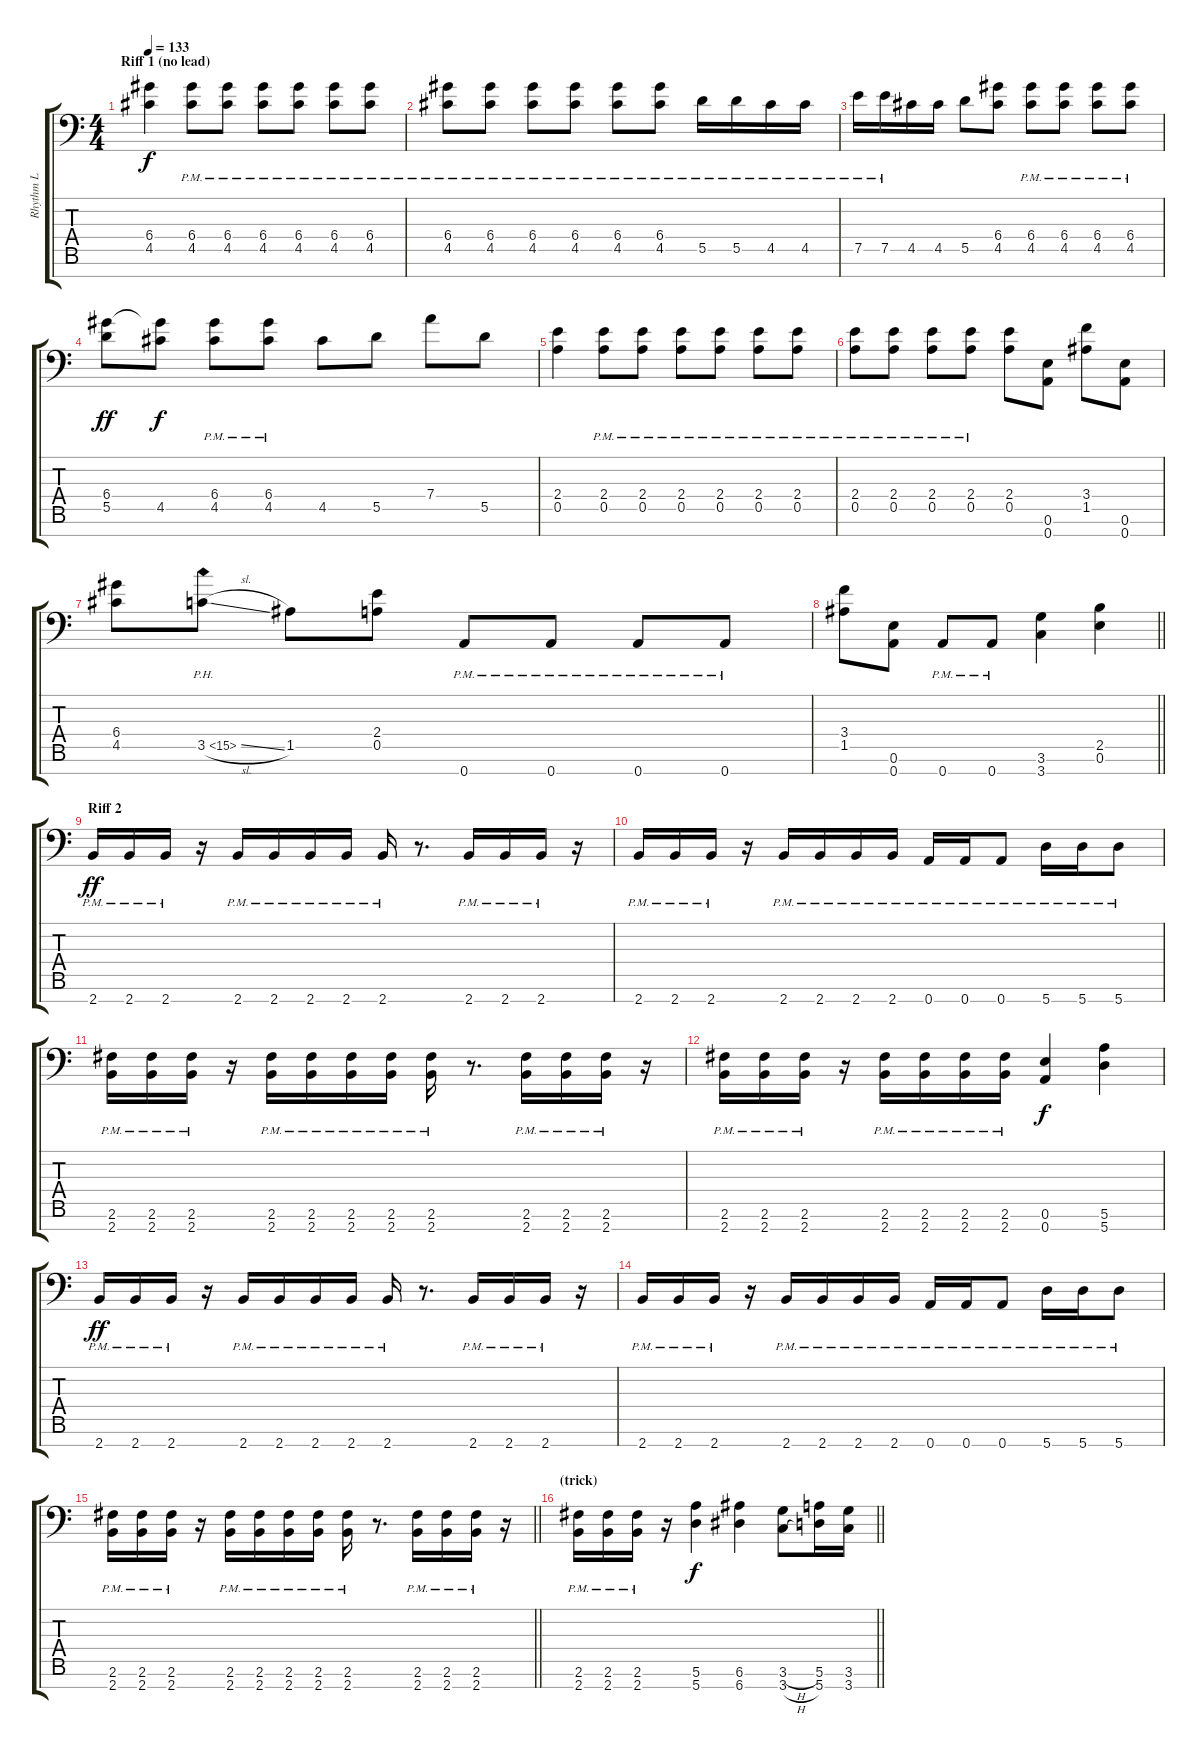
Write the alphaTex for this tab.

\track ("Rhythm L" "Rhythm L") {instrument distortionguitar}
\staff {score tabs}
\tuning (E4 B3 G3 D3 A2 E2 A1) {hide}
\ts (4 4)
\section ("" "Riff 1 (no lead)")
\tempo 133
\clef f4
\ks c
(6.4 4.5).4{dy f} (6.4{pm} 4.5{pm}).8 (6.4{pm} 4.5{pm}).8 (6.4{pm} 4.5{pm}).8 (6.4{pm} 4.5{pm}).8 (6.4{pm} 4.5{pm}).8 (6.4{pm} 4.5{pm}).8 |
(6.4{pm} 4.5{pm}).8 (6.4{pm} 4.5{pm}).8 (6.4{pm} 4.5{pm}).8 (6.4{pm} 4.5{pm}).8 (6.4{pm} 4.5{pm}).8 (6.4{pm} 4.5{pm}).8 5.5{pm}.16 5.5{pm}.16 4.5{pm}.16 4.5{pm}.16 |
7.5{pm}.16 7.5{pm}.16 4.5.16 4.5.16 5.5.8 (6.4 4.5).8 (6.4{pm} 4.5{pm}).8 (6.4{pm} 4.5{pm}).8 (6.4{pm} 4.5{pm}).8 (6.4{pm} 4.5{pm}).8 |
(6.4 5.5).8{dy ff} (6.4{t} 4.5).8{dy f} (6.4{pm} 4.5{pm}).8 (6.4{pm} 4.5{pm}).8 4.5.8 5.5.8 7.4.8 5.5.8 |
(2.4 0.5).4 (2.4{pm} 0.5{pm}).8 (2.4{pm} 0.5{pm}).8 (2.4{pm} 0.5{pm}).8 (2.4{pm} 0.5{pm}).8 (2.4{pm} 0.5{pm}).8 (2.4{pm} 0.5{pm}).8 |
(2.4{pm} 0.5{pm}).8 (2.4{pm} 0.5{pm}).8 (2.4{pm} 0.5{pm}).8 (2.4{pm} 0.5{pm}).8 (2.4 0.5).8 (0.6 0.7).8 (3.4 1.5).8 (0.6 0.7).8 |
(6.4 4.5).8 3.5{ph 12 sl}.8 1.5.8 (2.4 0.5).8 0.7{pm}.8 0.7{pm}.8 0.7{pm}.8 0.7{pm}.8 |
\barLineRight lightlight
(3.4 1.5).8 (0.6 0.7).8 0.7{pm}.8 0.7{pm}.8 (3.6 3.7).4 (2.5 0.6).4 |
\section ("" "Riff 2")
2.7{pm}.16{dy ff} 2.7{pm}.16 2.7{pm}.16 r.16 2.7{pm}.16 2.7{pm}.16 2.7{pm}.16 2.7{pm}.16 2.7{pm}.16 r.8{d} 2.7{pm}.16 2.7{pm}.16 2.7{pm}.16 r.16 |
2.7{pm}.16 2.7{pm}.16 2.7{pm}.16 r.16 2.7{pm}.16 2.7{pm}.16 2.7{pm}.16 2.7{pm}.16 0.7{pm}.16 0.7{pm}.16 0.7{pm}.8 5.7{pm}.16 5.7{pm}.16 5.7{pm}.8 |
(2.6{pm} 2.7{pm}).16 (2.6{pm} 2.7{pm}).16 (2.6{pm} 2.7{pm}).16 r.16 (2.6{pm} 2.7{pm}).16 (2.6{pm} 2.7{pm}).16 (2.6{pm} 2.7{pm}).16 (2.6{pm} 2.7{pm}).16 (2.6{pm} 2.7{pm}).16 r.8{d} (2.6{pm} 2.7{pm}).16 (2.6{pm} 2.7{pm}).16 (2.6{pm} 2.7{pm}).16 r.16 |
(2.6{pm} 2.7{pm}).16 (2.6{pm} 2.7{pm}).16 (2.6{pm} 2.7{pm}).16 r.16 (2.6{pm} 2.7{pm}).16 (2.6{pm} 2.7{pm}).16 (2.6{pm} 2.7{pm}).16 (2.6{pm} 2.7{pm}).16 (0.6 0.7).4{dy f} (5.6 5.7).4 |
2.7{pm}.16{dy ff} 2.7{pm}.16 2.7{pm}.16 r.16 2.7{pm}.16 2.7{pm}.16 2.7{pm}.16 2.7{pm}.16 2.7{pm}.16 r.8{d} 2.7{pm}.16 2.7{pm}.16 2.7{pm}.16 r.16 |
2.7{pm}.16 2.7{pm}.16 2.7{pm}.16 r.16 2.7{pm}.16 2.7{pm}.16 2.7{pm}.16 2.7{pm}.16 0.7{pm}.16 0.7{pm}.16 0.7{pm}.8 5.7{pm}.16 5.7{pm}.16 5.7{pm}.8 |
\barLineRight lightlight
(2.6{pm} 2.7{pm}).16 (2.6{pm} 2.7{pm}).16 (2.6{pm} 2.7{pm}).16 r.16 (2.6{pm} 2.7{pm}).16 (2.6{pm} 2.7{pm}).16 (2.6{pm} 2.7{pm}).16 (2.6{pm} 2.7{pm}).16 (2.6{pm} 2.7{pm}).16 r.8{d} (2.6{pm} 2.7{pm}).16 (2.6{pm} 2.7{pm}).16 (2.6{pm} 2.7{pm}).16 r.16 |
\section ("" "(trick)")
\barLineRight lightlight
(2.6{pm} 2.7{pm}).16 (2.6{pm} 2.7{pm}).16 (2.6{pm} 2.7{pm}).16 r.16 (5.6 5.7).4{dy f} (6.6 6.7).4 (3.6{h} 3.7{h}).8 (5.6 5.7).16 (3.6 3.7).16
